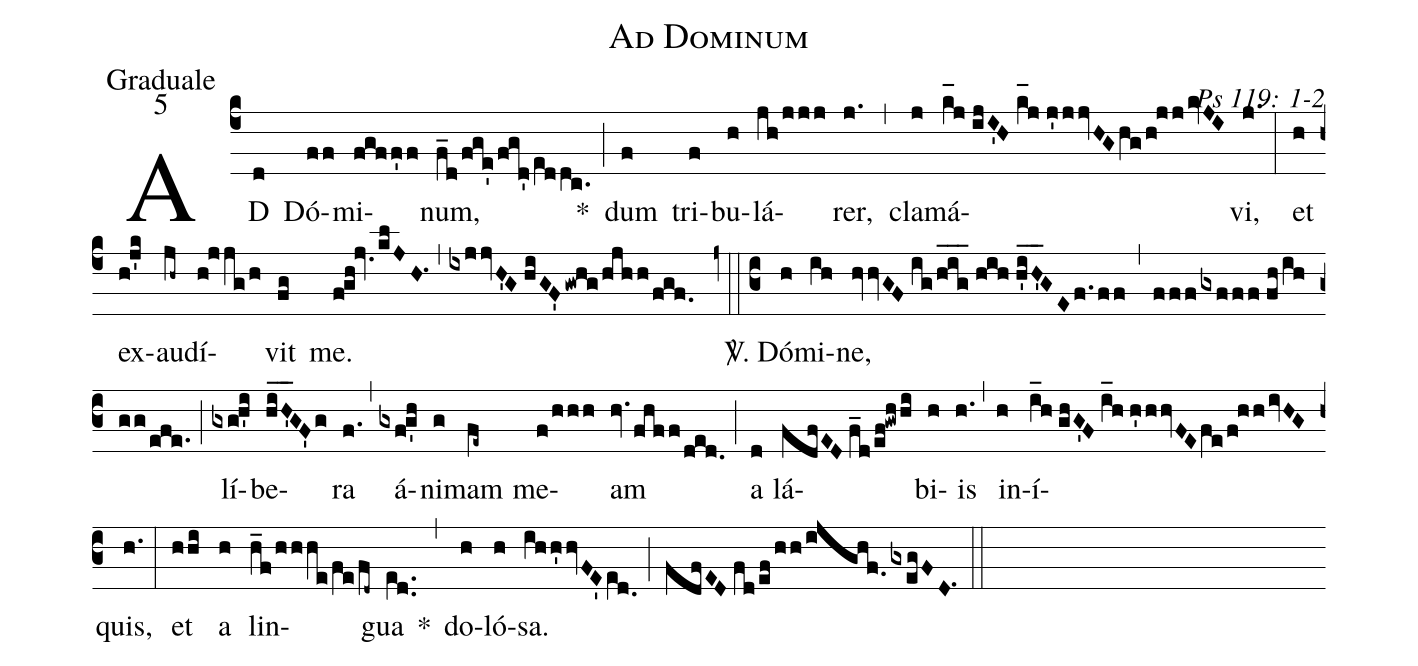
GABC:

name: Ad Dominum;
office-part: Graduale;
mode: 5;
commentary: Ps 119: 1-2;
%%
(c4) AD(d) Dó(ff)mi(fgff'f)num,(f_d/fge'/fgd'/e[ll:1]ddc.) *(;) dum(f) tri(f)bu(h)lá(jh/jjj)rer,(j.) (,) cla(j)má(k_[hl:1]j//ijI'H//k_[hl:1]j//j'jjvHGhg/h!jjkvJI)vi,(j.) (:)
et(h) ex(h!j'k)au(jh~)dí(h!jjg/h)vit(fg) me.(fgh!jv.0/klJH.1) (,) (ixjjvH'G//hiGF'gwhg/hjhh/fgf.) (z0::c3)
<sp>V/</sp>. Dó(h)mi(ih)ne,(hvvGF//ig/h_i_g_//hih//h'i_H'_GEf.ff) (,) (fffgxfff//fh/ihgg/efe.) (;) lí(gxgh'i)be(hi_H'_GF'g)ra(f.) (,) á(gxfg'h)ni(g)mam(fe~) me(f/hhh)am(hv.fhff/ded.) (;) a(d) lá(fdfED//f_d/ef!gwhhi)bi(h)is(h.) (,) in(h)í(i_h//ghG'F//i_h//h'hhvFEfe/f!hhivHG)quis,(h.) (:)
et(hhi) a(h) lin(h_f/hhhe/fe/fd~)gua(e[ll:1]d..) *(,) do(h)ló(h)sa.(ihh'hvFE'e[ll:1]d.0) (;) (fdfED//fd/ef/hh/ijghf.0gxegFD.1) (::)
